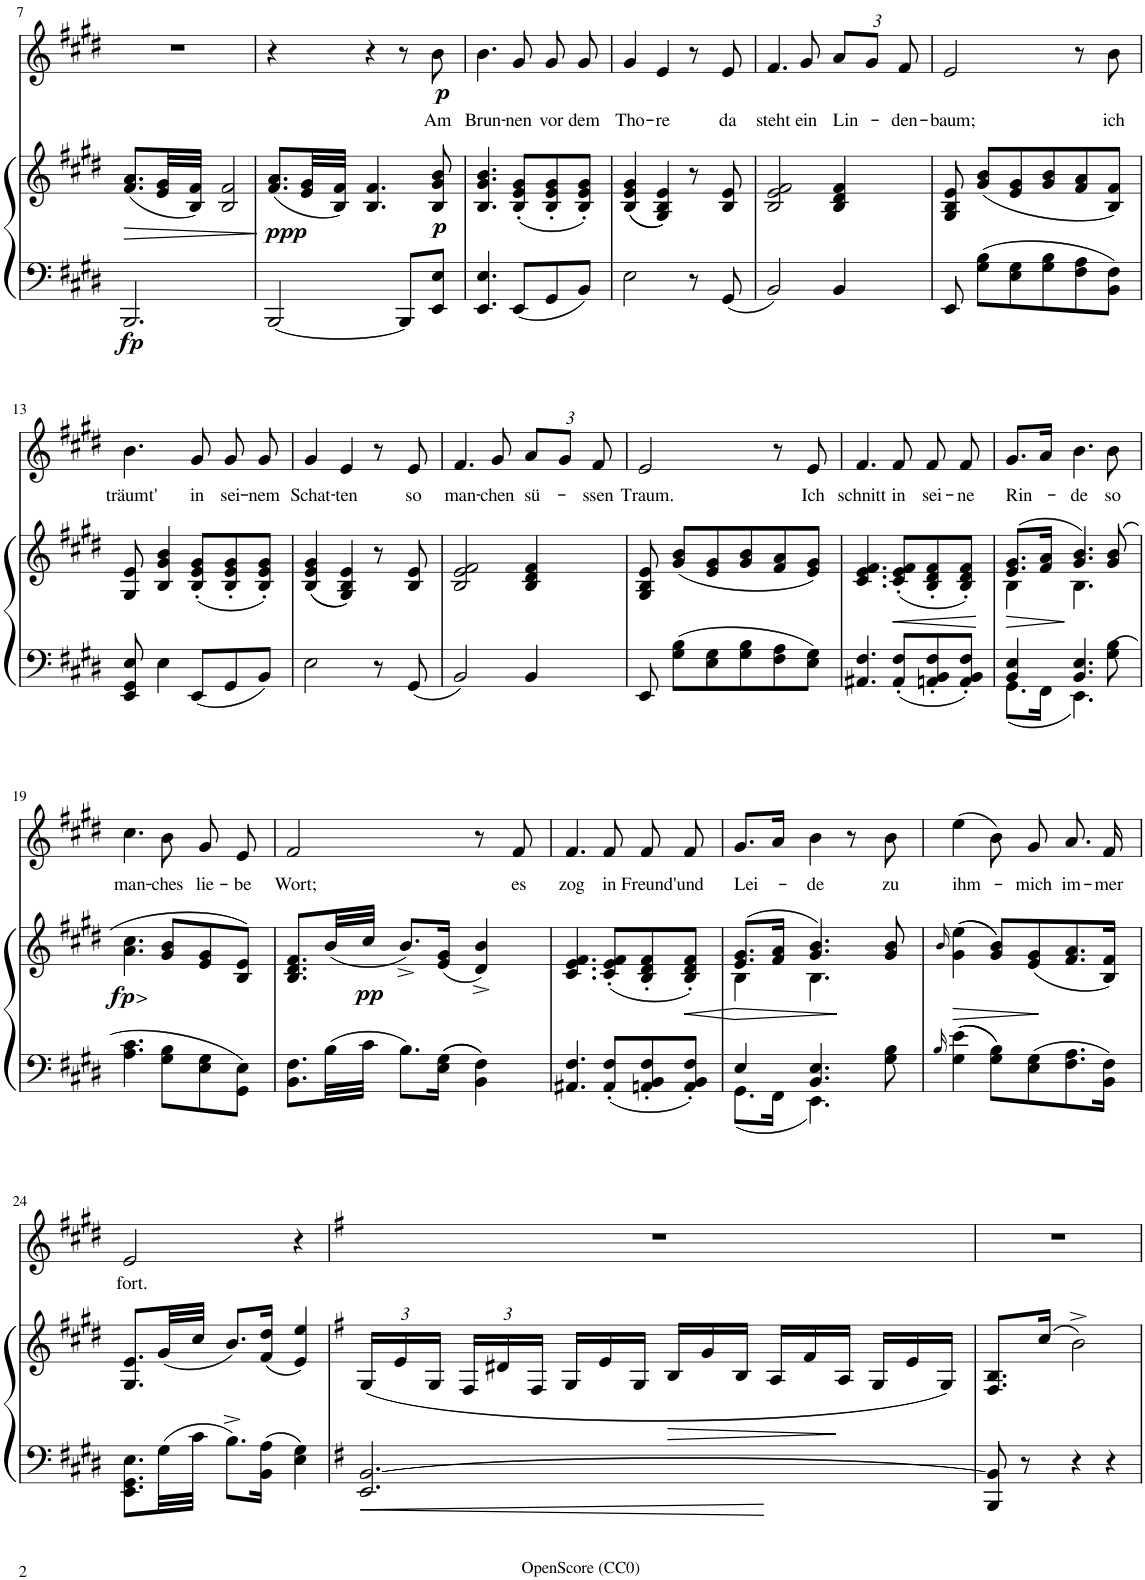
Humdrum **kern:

**kern	**kern	**dynam	**kern	**text	**dynam
*part2	*part2	*part2	*part1	*part1	*part1
*staff3	*staff2	*staff2/3	*staff1	*staff1	*staff1
*I"Pianoforte	*	*	*I"Singstimme Voice	*	*
*I'Pno	*	*	*	*	*
!!LO:PB:g=z
*clefF4	*clefG2	*	*clefG2	*	*
*k[f#c#g#d#]	*k[f#c#g#d#]	*	*k[f#c#g#d#]	*	*
*M3/4	*M3/4	*	*M3/4	*	*
=7	=7	=7	=7	=7	=7
!	!	!LO:HP:b	!	!	!
!	!	!LO:DY:n=1:b=2	!	!	!
2.BBB/	(8.f#/ 8.a/L	> fp	2.r	.	.
.	32e/ 32g#/LL	.	.	.	.
.	32B/ 32f#/JJJ)	.	.	.	.
.	2B/ 2f#/	.	.	.	.
.	.	]	.	.	.
=8	=8	=8	=8	=8	=8
!	!	!LO:DY:b	!	!	!
[2BBB/	(8.f#/ 8.a/L	ppp	4r	.	.
.	32e/ 32g#/LL	.	.	.	.
.	32B/ 32f#/JJJ)	.	.	.	.
.	4.B/ 4.f#/	.	4r	.	.
8BBB/L]	.	.	8r	.	.
!	!	!LO:DY:b	!	!LO:LY:b	!LO:DY:b
8EE/ 8E/J	8B/ 8g#/ 8b/	p	8b\	Am	p
=9	=9	=9	=9	=9	=9
!	!	!	!	!LO:LY:b	!
4.EE/ 4.E/	4.B/ 4.g#/ 4.b/	.	4.b\	Brun-	.
!	!	!	!	!LO:LY:b	!
8EE/L	(8B/' 8e/' 8g#/'L	.	8g#/	-nen	.
!	!	!	!	!LO:LY:b	!
8GG#/	8B/' 8e/' 8g#/'	.	8g#/	vor	.
!	!	!	!	!LO:LY:b	!
8BB/J	8B/' 8e/' 8g#/'J)	.	8g#/	dem	.
=10	=10	=10	=10	=10	=10
!	!	!	!	!LO:LY:b	!
2E\	((4B/ 4e/ 4g#/	.	4g#/	Tho-	.
!	!	!	!	!LO:LY:b	!
.	4G#/ 4B/ 4e/))	.	4e/	-re	.
8r	8r	.	8r	.	.
!	!	!	!	!LO:LY:b	!
8GG#/	8B/ 8e/	.	8e/	da	.
=11	=11	=11	=11	=11	=11
!	!	!	!	!LO:LY:b	!
2BB/	2B/ 2e/ 2f#/	.	4.f#/	steht	.
!	!	!	!	!LO:LY:b	!
.	.	.	8g#/	ein	.
*	*	*	*Xbrackettup	*	*
!	!	!	!	!LO:LY:b	!
4BB/	4B/ 4d#/ 4f#/	.	12a/L	Lin-	.
.	.	.	12g#/J	.	.
!	!	!	!	!LO:LY:b	!
.	.	.	12f#/	-den-	.
=12	=12	=12	=12	=12	=12
!	!	!	!	!LO:LY:b	!
8EE/	8G#/ 8B/ 8e/	.	2e/	-baum;	.
8G#\ 8B\L	(8g#/ 8b/L	.	.	.	.
8E\ 8G#\	8e/ 8g#/	.	.	.	.
8G#\ 8B\	8g#/ 8b/	.	.	.	.
8F#\ 8A\	8f#/ 8a/	.	8r	.	.
!	!	!	!	!LO:LY:b	!
8BB\ 8F#\J	8B/ 8f#/J)	.	8b\	ich	.
!!LO:LB:g=z
=13	=13	=13	=13	=13	=13
!	!	!	!	!LO:LY:b	!
8EE/ 8GG#/ 8E/	8G#/ 8e/	.	4.b\	träumt'	.
4E\	4B/ 4g#/ 4b/	.	.	.	.
!	!	!	!	!LO:LY:b	!
8EE/L	(8B/' 8e/' 8g#/'L	.	8g#/	in	.
!	!	!	!	!LO:LY:b	!
8GG#/	8B/' 8e/' 8g#/'	.	8g#/	sei-	.
!	!	!	!	!LO:LY:b	!
8BB/J	8B/' 8e/' 8g#/'J)	.	8g#/	-nem	.
=14	=14	=14	=14	=14	=14
!	!	!	!	!LO:LY:b	!
2E\	((4B/ 4e/ 4g#/	.	4g#/	Schat-	.
!	!	!	!	!LO:LY:b	!
.	4G#/ 4B/ 4e/))	.	4e/	-ten	.
8r	8r	.	8r	.	.
!	!	!	!	!LO:LY:b	!
8GG#/	8B/ 8e/	.	8e/	so	.
=15	=15	=15	=15	=15	=15
!	!	!	!	!LO:LY:b	!
2BB/	2B/ 2e/ 2f#/	.	4.f#/	man-	.
!	!	!	!	!LO:LY:b	!
.	.	.	8g#/	-chen	.
!	!	!	!	!LO:LY:b	!
4BB/	4B/ 4d#/ 4f#/	.	12a/L	sü-	.
.	.	.	12g#/J	.	.
!	!	!	!	!LO:LY:b	!
.	.	.	12f#/	-ssen	.
=16	=16	=16	=16	=16	=16
!	!	!	!	!LO:LY:b	!
8EE/	8G#/ 8B/ 8e/	.	2e/	Traum.	.
8G#\ 8B\L	(8g#/ 8b/L	.	.	.	.
8E\ 8G#\	8e/ 8g#/	.	.	.	.
8G#\ 8B\	8g#/ 8b/	.	.	.	.
8F#\ 8A\	8f#/ 8a/	.	8r	.	.
!	!	!	!	!LO:LY:b	!
8E\ 8G#\J	8e/ 8g#/J)	.	8e/	Ich	.
=17	=17	=17	=17	=17	=17
!	!	!	!	!LO:LY:b	!
4.AA#X/ 4.F#/	4.c#/ 4.e/ 4.f#/	.	4.f#/	schnitt	.
!	!	!LO:HP:b	!	!LO:LY:b	!
8AA#/' 8F#/'L	(8c#/' 8e/' 8f#/'L	<	8f#/	in	.
!	!	!	!	!LO:LY:b	!
8AAn/' 8BB/' 8F#/'	8B/' 8d#/' 8f#/'	.	8f#/	sei-	.
!	!	!	!	!LO:LY:b	!
8AA/' 8BB/' 8F#/'J	8B/' 8d#/' 8f#/'J)	.	8f#/	-ne	.
.	.	[	.	.	.
=18	=18	=18	=18	=18	=18
*^	*	*	*	*	*
!	!	!	!LO:HP:b	!	!LO:LY:b	!
*	*	*^	*	*	*	*
4BB/ 4E/	8.GG#\L	(8.e/ 8.g#/L	4B\	>	8.g#/L	Rin-	.
.	16FF#\Jk	16f#/ 16a/Jk	.	]	16a/Jk	.	.
!	!	!	!	!	!	!LO:LY:b	!
4.BB/ 4.E/	4.EE\	4.g#/ 4.b/)	4.B\	.	4.b\	-de	.
!	!	!	!	!	!	!LO:LY:b	!
8G#\ 8B\	8ryy	(8g#/ 8b/	8ryy	.	8b\	so	.
!!LO:LB:g=z
=19	=19	=19	=19	=19	=19	=19	=19
!	!	!	!	!LO:HP:b	!	!LO:LY:b	!
!	!	!	!	!LO:DY:n=1:b	!	!	!
*v	*v	*	*	*	*	*	*
*	*v	*v	*	*	*	*
4.A\ 4.c#\	4.a\ 4.cc#\	> fp	4.cc#\	man-	.
!	!	!	!	!LO:LY:b	!
8G#\ 8B\L	8g#/ 8b/L	]	8b\	-ches	.
!	!	!	!	!LO:LY:b	!
8E\ 8G#\	8e/ 8g#/	.	8g#/	lie-	.
!	!	!	!	!LO:LY:b	!
8GG#\ 8E\J	8B/ 8e/J)	.	8e/	-be	.
=20	=20	=20	=20	=20	=20
!	!	!	!	!LO:LY:b	!
8.BB\ 8.F#\L	8.B/ 8.d#/ 8.f#/L	.	2f#/	Wort;	.
32B\LL	(32b/LL	.	.	.	.
!	!	!LO:DY:b	!	!	!
32c#\JJJ	32cc#/JJJ	pp	.	.	.
8.B\L	8.b^/L)	.	.	.	.
16E\ 16G#\Jk	(16e/ 16g#/Jk	.	.	.	.
4BB\ 4F#\	4d#/^ 4b/^)	.	8r	.	.
!	!	!	!	!LO:LY:b	!
.	.	.	8f#/	es	.
=21	=21	=21	=21	=21	=21
!	!	!	!	!LO:LY:b	!
4.AA#X/ 4.F#/	4.c#/ 4.e/ 4.f#/	.	4.f#/	zog	.
!	!	!	!	!LO:LY:b	!
8AA#/' 8F#/'L	(8c#/' 8e/' 8f#/'L	.	8f#/	in	.
!	!	!	!	!LO:LY:b	!
8AAn/' 8BB/' 8F#/'	8B/' 8d#/' 8f#/'	.	8f#/	Freund'	.
!	!	!LO:HP:b	!	!LO:LY:b	!
8AA/' 8BB/' 8F#/'J	8B/' 8d#/' 8f#/'J)	<	8f#/	und	.
.	.	[	.	.	.
=22	=22	=22	=22	=22	=22
*^	*	*	*	*	*
!	!	!	!LO:HP:b	!	!LO:LY:b	!
*	*	*^	*	*	*	*
4E/	8.GG#\L	(8.e/ 8.g#/L	4B\	>	8.g#/L	Lei-	.
.	16FF#\Jk	16f#/ 16a/Jk	.	.	16a/Jk	.	.
!	!	!	!	!	!	!LO:LY:b	!
4.BB/ 4.E/	4.EE\	4.g#/ 4.b/)	4.B\	.	4b\	-de	.
.	.	.	.	.	8r	.	.
!	!	!	!	!	!	!LO:LY:b	!
8G#\ 8B\	8ryy	8g#/ 8b/	8ryy	.	8b\	zu	.
*v	*v	*	*	*	*	*	*
*	*v	*v	*	*	*	*
.	.	]	.	.	.
=23	=23	=23	=23	=23	=23
16qB/	16qb/	.	.	.	.
!	!	!	!	!LO:LY:b	!
4G#\ 4e\	((4g#\ 4ee\	.	(4ee\	ihm-	.
8G#\ 8B\L	8g#/ 8b/L))	.	8b\)	.	.
!	!	!	!	!LO:LY:b	!
8E\ 8G#\	(8e/ 8g#/	.	8g#/	-mich	.
!	!	!	!	!LO:LY:b	!
8.F#\ 8.A\	8.f#/ 8.a/	.	8.a/	im-	.
!	!	!	!	!LO:LY:b	!
16BB\ 16F#\Jk	16B/ 16f#/Jk)	.	16f#/	-mer	.
!!LO:LB:g=z
=24	=24	=24	=24	=24	=24
!	!	!	!	!LO:LY:b	!
8.EE\ 8.GG#\ 8.E\L	8.G#/ 8.e/L	.	2e/	fort.	.
32G#\LL	(32g#/LL	.	.	.	.
32c#\JJJ	32cc#/JJJ	.	.	.	.
8.B^\L	8.b/L)	.	.	.	.
16BB\ 16A\Jk	(16f#/ 16dd#/Jk	.	.	.	.
4E\ 4G#\	4e/ 4ee/)	.	4r	.	.
=25	=25	=25	=25	=25	=25
*k[f#]	*k[f#]	*	*k[f#]	*	*
*	*Xbrackettup	*	*	*	*
2.EE/ [2.BB/	(24G/LL	.	2.r	.	.
.	24e/	.	.	.	.
.	24G/JJ	.	.	.	.
.	24F#/LL	.	.	.	.
.	24d#X/	.	.	.	.
.	24F#/JJ	.	.	.	.
*	*Xtuplet	*	*	*	*
.	24G/LL	.	.	.	.
.	24e/	.	.	.	.
.	24G/JJ	.	.	.	.
!	!	!LO:HP:b	!	!	!
.	24B/LL	>	.	.	.
.	24g/	]	.	.	.
.	24B/JJ	.	.	.	.
.	24A/LL	.	.	.	.
.	24f#/	.	.	.	.
.	24A/JJ	.	.	.	.
.	24G/LL	.	.	.	.
.	24e/	.	.	.	.
.	24G/JJ)	.	.	.	.
=26	=26	=26	=26	=26	=26
8BBB/ 8BB/]	8.F#/ 8.B/L	.	2.r	.	.
8r	.	.	.	.	.
.	(16cc/Jk	.	.	.	.
4r	2b^\)	.	.	.	.
4r	.	.	.	.	.
=	=	=	=	=	=
*-	*-	*-	*-	*-	*-
